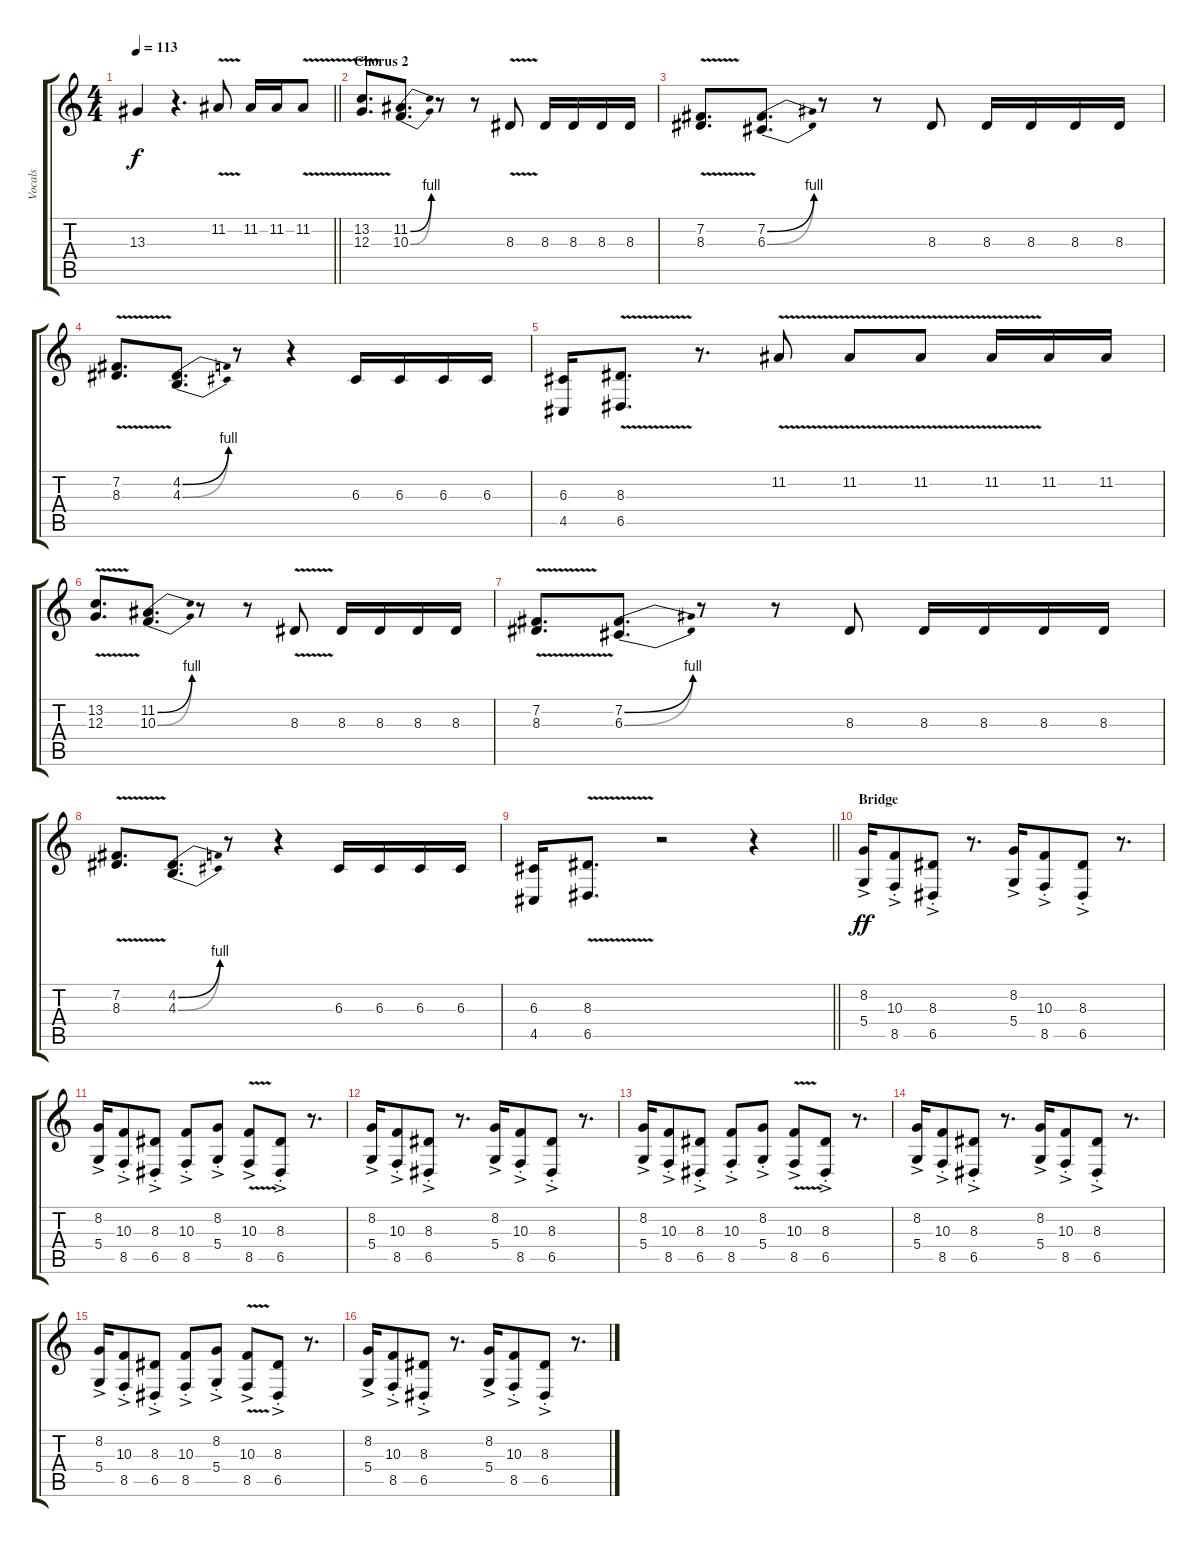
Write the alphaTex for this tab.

\track ("Vocals" "Vocals") {instrument trumpet bank 255}
\staff {score tabs}
\tuning (E4 B3 G3 D3 A2 E2) {hide}
\ts (4 4)
\tempo 113
\clef g2
\barLineRight lightlight
\ks c
13.3{t}.4{dy f} r.4{d} 11.2{v}.8 11.2.16 11.2.16 11.2{v}.8 |
\section ("" "Chorus 2")
(13.2{v} 12.3{v}).8{d} (11.2{be (bend 0 0 60 4)} 10.3{be (bend 0 0 60 4)}).8{d} r.8 r.8 8.3{v}.8 8.3.16 8.3.16 8.3.16 8.3.16 |
(7.2{v} 8.3{v}).8{d} (7.2{be (bend 0 0 60 4)} 6.3{be (bend 0 0 60 4)}).8{d} r.8 r.8 8.3.8 8.3.16 8.3.16 8.3.16 8.3.16 |
(7.2{v} 8.3{v}).8{d} (4.2{be (bend 0 0 60 4)} 4.3{be (bend 0 0 60 4)}).8{d} r.8 r.4 6.3.16 6.3.16 6.3.16 6.3.16 |
(6.3 4.5).16 (8.3{v} 6.5{v}).8{d} r.8{d} 11.2{v}.8 11.2{v}.8 11.2{v}.8 11.2{v}.16 11.2.16 11.2.16 |
(13.2{v} 12.3{v}).8{d} (11.2{be (bend 0 0 60 4)} 10.3{be (bend 0 0 60 4)}).8{d} r.8 r.8 8.3{v}.8 8.3.16 8.3.16 8.3.16 8.3.16 |
(7.2{v} 8.3{v}).8{d} (7.2{be (bend 0 0 60 4)} 6.3{be (bend 0 0 60 4)}).8{d} r.8 r.8 8.3.8 8.3.16 8.3.16 8.3.16 8.3.16 |
(7.2{v} 8.3{v}).8{d} (4.2{be (bend 0 0 60 4)} 4.3{be (bend 0 0 60 4)}).8{d} r.8 r.4 6.3.16 6.3.16 6.3.16 6.3.16 |
\barLineRight lightlight
(6.3 4.5).16 (8.3{v} 6.5{v}).8{d} r.2 r.4 |
\section ("" "Bridge")
(8.2{ac} 5.4{ac}).16{dy ff} (10.3{ac st} 8.5{ac st}).8 (8.3{ac st} 6.5{ac st}).8 r.8{d} (8.2{ac} 5.4{ac}).16 (10.3{ac st} 8.5{ac st}).8 (8.3{ac st} 6.5{ac st}).8 r.8{d} |
(8.2{ac} 5.4{ac}).16 (10.3{ac st} 8.5{ac st}).8 (8.3{ac st} 6.5{ac st}).8 (10.3{ac st} 8.5{ac st}).8 (8.2{ac st} 5.4{ac st}).8 (10.3{v ac} 8.5{v ac}).8 (8.3{ac st} 6.5{ac st}).8 r.8{d} |
(8.2{ac} 5.4{ac}).16 (10.3{ac st} 8.5{ac st}).8 (8.3{ac st} 6.5{ac st}).8 r.8{d} (8.2{ac} 5.4{ac}).16 (10.3{ac st} 8.5{ac st}).8 (8.3{ac st} 6.5{ac st}).8 r.8{d} |
(8.2{ac} 5.4{ac}).16 (10.3{ac st} 8.5{ac st}).8 (8.3{ac st} 6.5{ac st}).8 (10.3{ac st} 8.5{ac st}).8 (8.2{ac st} 5.4{ac st}).8 (10.3{v ac} 8.5{v ac}).8 (8.3{ac st} 6.5{ac st}).8 r.8{d} |
(8.2{ac} 5.4{ac}).16 (10.3{ac st} 8.5{ac st}).8 (8.3{ac st} 6.5{ac st}).8 r.8{d} (8.2{ac} 5.4{ac}).16 (10.3{ac st} 8.5{ac st}).8 (8.3{ac st} 6.5{ac st}).8 r.8{d} |
(8.2{ac} 5.4{ac}).16 (10.3{ac st} 8.5{ac st}).8 (8.3{ac st} 6.5{ac st}).8 (10.3{ac st} 8.5{ac st}).8 (8.2{ac st} 5.4{ac st}).8 (10.3{v ac} 8.5{v ac}).8 (8.3{ac st} 6.5{ac st}).8 r.8{d} |
(8.2{ac} 5.4{ac}).16 (10.3{ac st} 8.5{ac st}).8 (8.3{ac st} 6.5{ac st}).8 r.8{d} (8.2{ac} 5.4{ac}).16 (10.3{ac st} 8.5{ac st}).8 (8.3{ac st} 6.5{ac st}).8 r.8{d}
